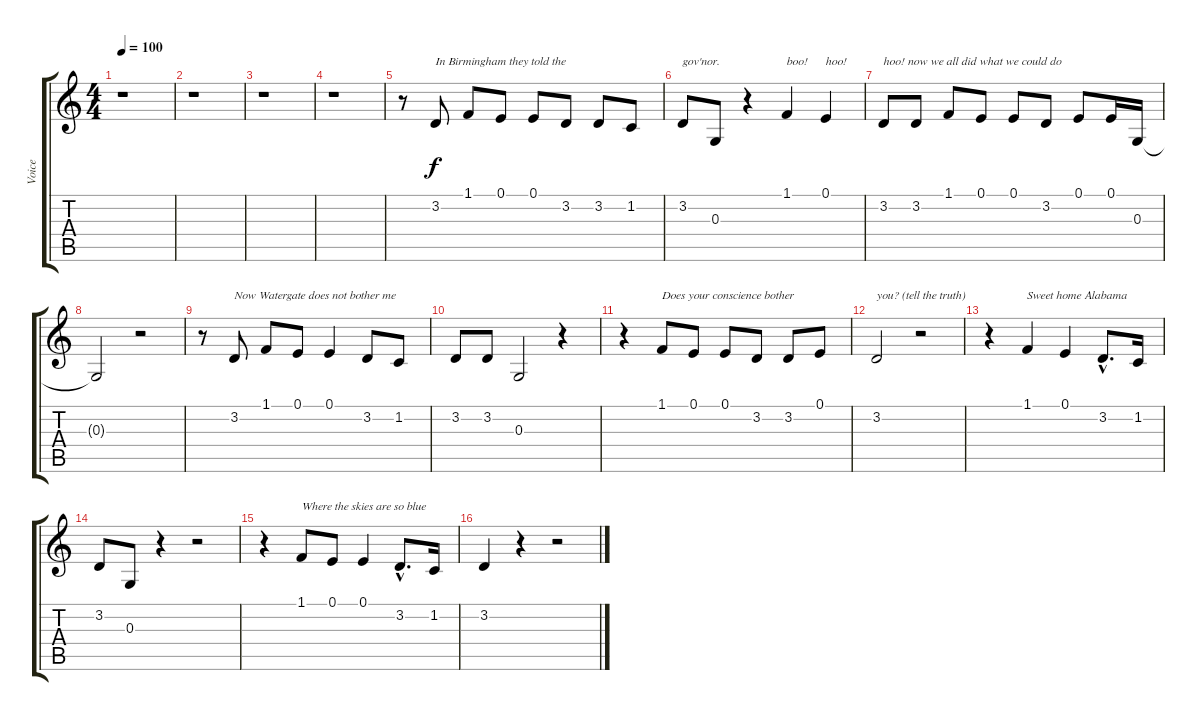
\track ("Voice" "Voice") {instrument lead2sawtooth}
\staff {score tabs}
\tuning (E4 B3 G3 D3 A2 E2) {hide}
\ts (4 4)
\tempo 100
\clef g2
\ks c
r.1{dy f} |
r.1 |
r.1 |
r.1 |
r.8 3.2.8{txt "In Birmingham they told the "} 1.1.8 0.1.8 0.1.8 3.2.8 3.2.8 1.2.8 |
3.2.8{txt "gov'nor."} 0.3.8 r.4 1.1.4{txt "boo!"} 0.1.4{txt "hoo!"} |
3.2.8{txt "hoo! now we all did what we could do"} 3.2.8 1.1.8 0.1.8 0.1.8 3.2.8 0.1.8 0.1.16 0.3.16 |
0.3{t}.2 r.2 |
r.8 3.2.8{txt "Now Watergate does not bother me"} 1.1.8 0.1.8 0.1.4 3.2.8 1.2.8 |
3.2.8 3.2.8 0.3.2 r.4 |
r.4 1.1.8{txt "Does your conscience bother "} 0.1.8 0.1.8 3.2.8 3.2.8 0.1.8 |
3.2.2{txt "you? (tell the truth)"} r.2 |
r.4 1.1.4{txt "Sweet home Alabama"} 0.1.4 3.2{hac}.8{d} 1.2.16 |
3.2.8 0.3.8 r.4 r.2 |
r.4 1.1.8{txt "Where the skies are so blue"} 0.1.8 0.1.4 3.2{hac}.8{d} 1.2.16 |
3.2.4 r.4 r.2
